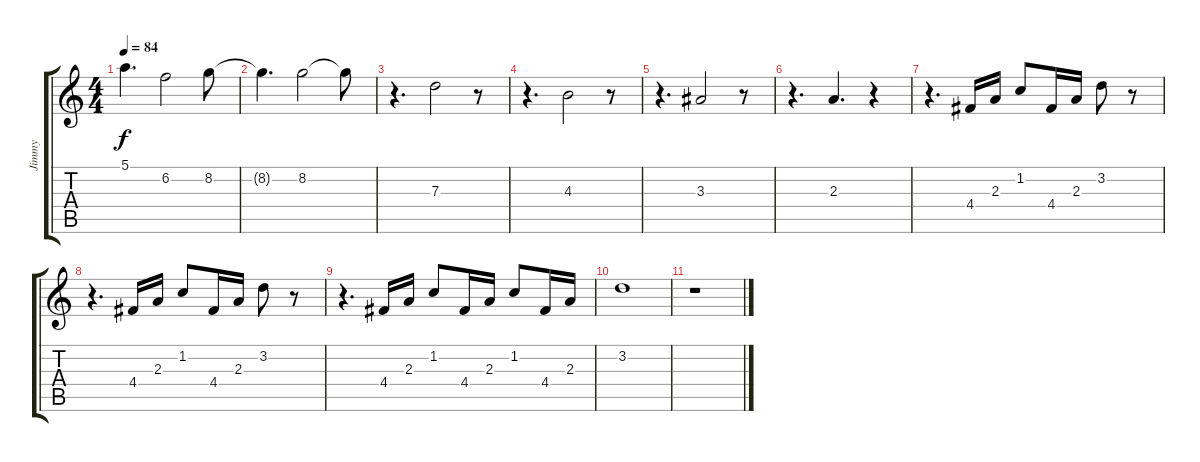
\track ("Jimmy" "Jimmy") {instrument acousticguitarsteel}
\staff {score tabs}
\tuning (E4 B3 G3 D3 A2 E2) {hide}
\ts (4 4)
\tempo 84
\clef g2
\ks c
5.1.4{d dy f} 6.2.2 8.2.8 |
8.2{t}.4{d} 8.2.2 8.2{t}.8 |
r.4{d} 7.3.2 r.8 |
r.4{d} 4.3.2 r.8 |
r.4{d} 3.3.2 r.8 |
r.4{d} 2.3.4{d} r.4 |
r.4{d} 4.4.16 2.3.16 1.2.8 4.4.16 2.3.16 3.2.8 r.8 |
r.4{d} 4.4.16 2.3.16 1.2.8 4.4.16 2.3.16 3.2.8 r.8 |
r.4{d} 4.4.16 2.3.16 1.2.8 4.4.16 2.3.16 1.2.8 4.4.16 2.3.16 |
3.2.1 |
r.1
